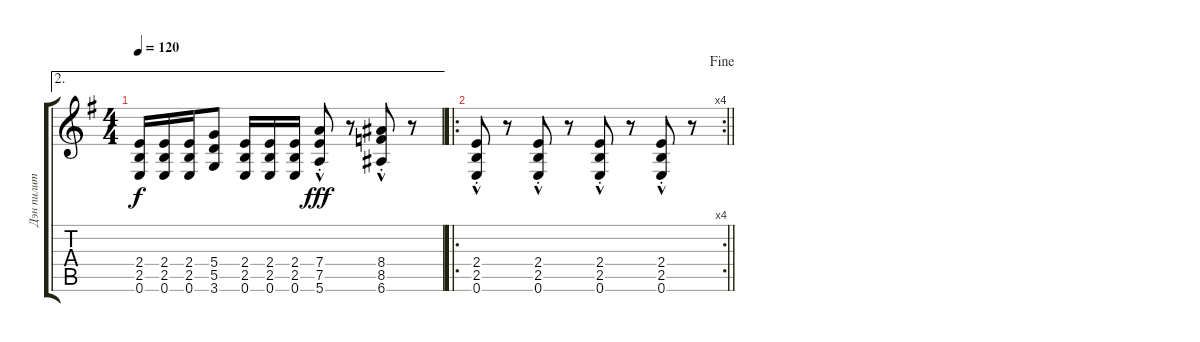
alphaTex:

\track ("Дэн пилит" "Дэн пилит") {instrument distortionguitar}
\staff {score tabs}
\tuning (E4 B3 G3 D3 A2 E2) {hide}
\ae 2
\ts (4 4)
\tempo 120
\clef g2
\ks eminor
(2.4 2.5 0.6).16{dy f} (2.4 2.5 0.6).16 (2.4 2.5 0.6).16 (5.4 5.5 3.6).8 (2.4 2.5 0.6).16 (2.4 2.5 0.6).16 (2.4 2.5 0.6).16 (7.4{hac st} 7.5{hac st} 5.6{hac st}).8{dy fff} r.8 (8.4{hac st} 8.5{hac st} 6.6{hac st}).8 r.8 |
\ro
\rc 4
\jump fine
\barLineRight lightlight
(2.4{hac st} 2.5{hac st} 0.6{hac st}).8 r.8 (2.4{hac st} 2.5{hac st} 0.6{hac st}).8 r.8 (2.4{hac st} 2.5{hac st} 0.6{hac st}).8 r.8 (2.4{hac st} 2.5{hac st} 0.6{hac st}).8 r.8
